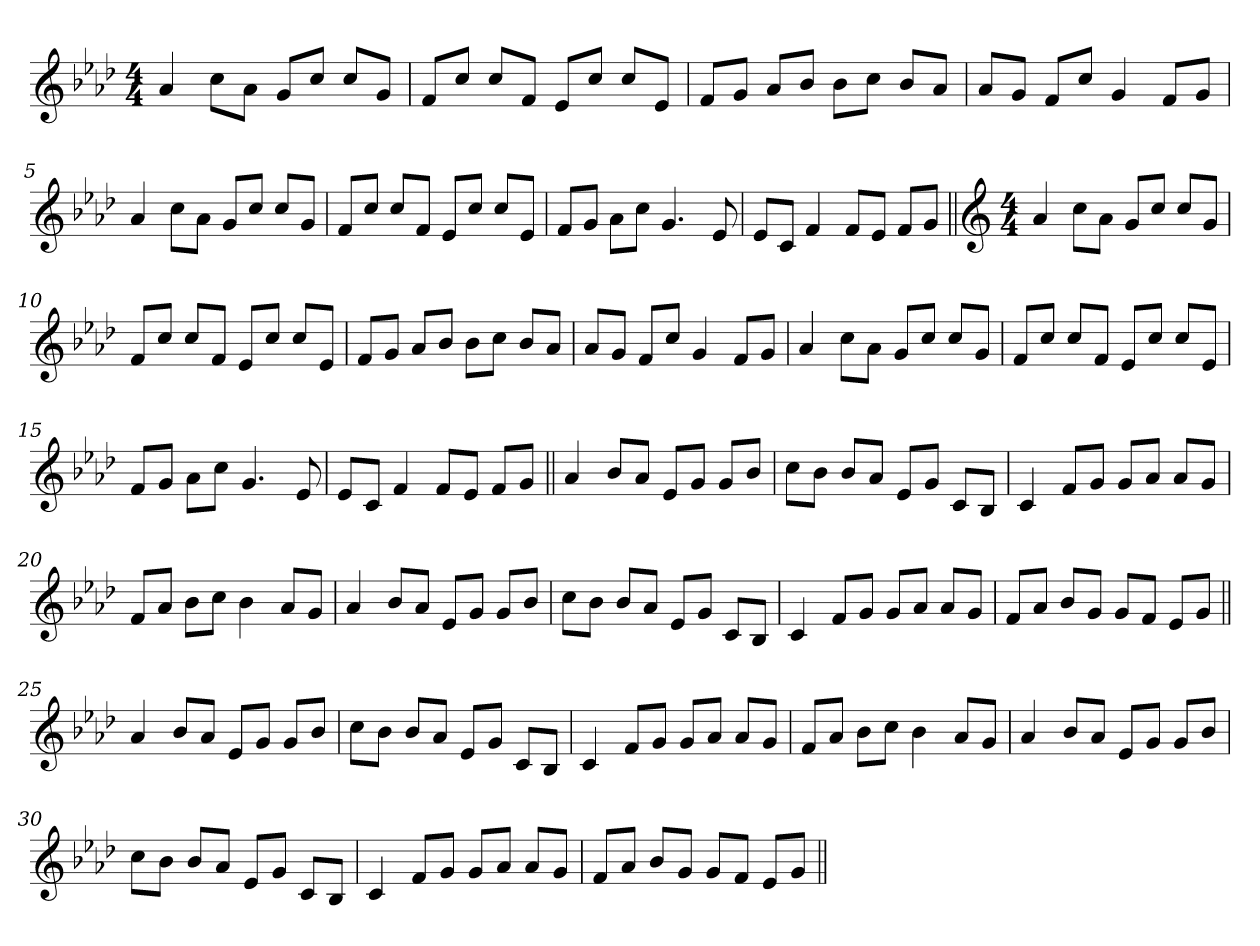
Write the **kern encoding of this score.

**kern
*part1
*staff1
*clefG2
*k[b-e-a-d-]
*f:
*M4/4
=1
4a-/
8cc\L
8a-\J
8g/L
8cc/J
8cc/L
8g/J
=2
8f/L
8cc/J
8cc/L
8f/J
8e-/L
8cc/J
8cc/L
8e-/J
=3
8f/L
8g/J
8a-/L
8b-/J
8b-\L
8cc\J
8b-/L
8a-/J
=4
8a-/L
8g/J
8f/L
8cc/J
4g/
8f/L
8g/J
=5
4a-/
8cc\L
8a-\J
8g/L
8cc/J
8cc/L
8g/J
!!LO:LB:g=z
=6
8f/L
8cc/J
8cc/L
8f/J
8e-/L
8cc/J
8cc/L
8e-/J
=7
8f/L
8g/J
8a-\L
8cc\J
4.g/
8e-/
=8
8e-/L
8c/J
4f/
8f/L
8e-/J
8f/L
8g/J
=9||
*clefG2
*M4/4
4a-/
8cc\L
8a-\J
8g/L
8cc/J
8cc/L
8g/J
=10
8f/L
8cc/J
8cc/L
8f/J
8e-/L
8cc/J
8cc/L
8e-/J
!!LO:LB:g=z
=11
8f/L
8g/J
8a-/L
8b-/J
8b-\L
8cc\J
8b-/L
8a-/J
=12
8a-/L
8g/J
8f/L
8cc/J
4g/
8f/L
8g/J
=13
4a-/
8cc\L
8a-\J
8g/L
8cc/J
8cc/L
8g/J
=14
8f/L
8cc/J
8cc/L
8f/J
8e-/L
8cc/J
8cc/L
8e-/J
=15
8f/L
8g/J
8a-\L
8cc\J
4.g/
8e-/
!!LO:LB:g=z
=16
8e-/L
8c/J
4f/
8f/L
8e-/J
8f/L
8g/J
=17||
4a-/
8b-/L
8a-/J
8e-/L
8g/J
8g/L
8b-/J
=18
8cc\L
8b-\J
8b-/L
8a-/J
8e-/L
8g/J
8c/L
8B-/J
=19
4c/
8f/L
8g/J
8g/L
8a-/J
8a-/L
8g/J
=20
8f/L
8a-/J
8b-\L
8cc\J
4b-\
8a-/L
8g/J
!!LO:LB:g=z
=21
4a-/
8b-/L
8a-/J
8e-/L
8g/J
8g/L
8b-/J
=22
8cc\L
8b-\J
8b-/L
8a-/J
8e-/L
8g/J
8c/L
8B-/J
=23
4c/
8f/L
8g/J
8g/L
8a-/J
8a-/L
8g/J
=24
8f/L
8a-/J
8b-/L
8g/J
8g/L
8f/J
8e-/L
8g/J
=25||
4a-/
8b-/L
8a-/J
8e-/L
8g/J
8g/L
8b-/J
!!LO:LB:g=z
=26
8cc\L
8b-\J
8b-/L
8a-/J
8e-/L
8g/J
8c/L
8B-/J
=27
4c/
8f/L
8g/J
8g/L
8a-/J
8a-/L
8g/J
=28
8f/L
8a-/J
8b-\L
8cc\J
4b-\
8a-/L
8g/J
=29
4a-/
8b-/L
8a-/J
8e-/L
8g/J
8g/L
8b-/J
=30
8cc\L
8b-\J
8b-/L
8a-/J
8e-/L
8g/J
8c/L
8B-/J
!!LO:LB:g=z
=31
4c/
8f/L
8g/J
8g/L
8a-/J
8a-/L
8g/J
=32
8f/L
8a-/J
8b-/L
8g/J
8g/L
8f/J
8e-/L
8g/J
=||
*-
